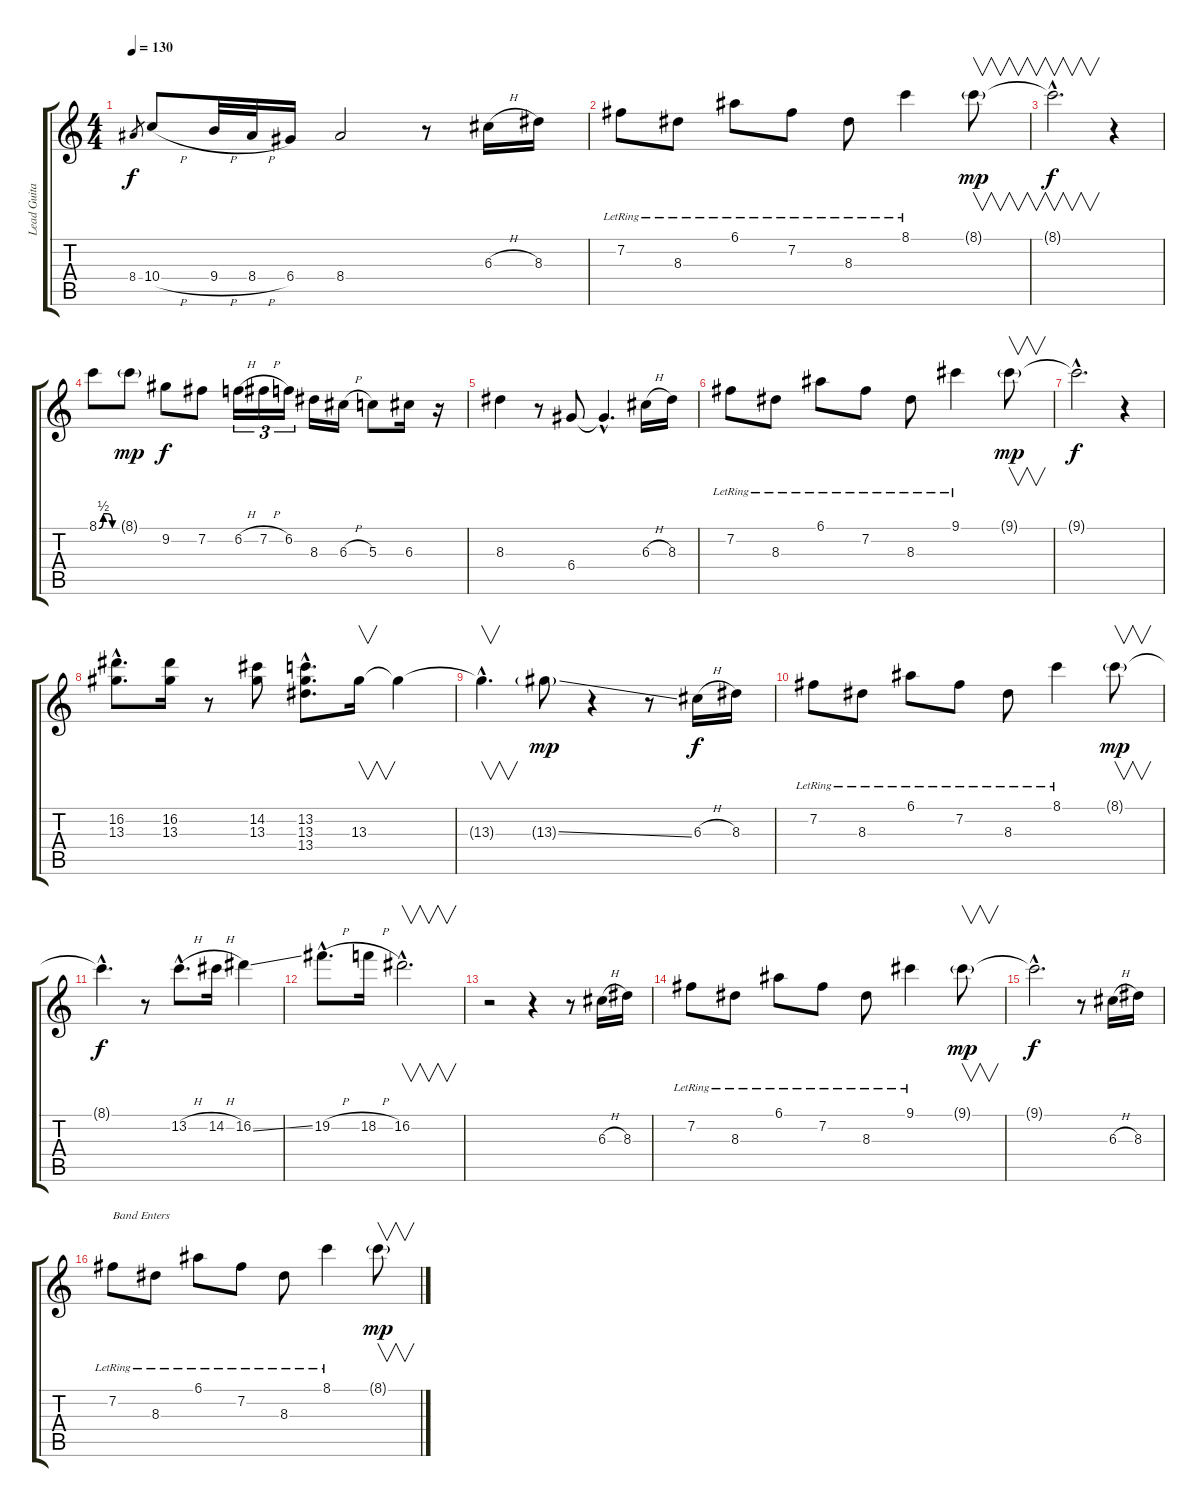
\track ("Lead Guitar" "Lead Guita") {instrument overdrivenguitar}
\staff {score tabs}
\tuning (E4 B3 G3 D3 A2 E2) {hide}
\ts (4 4)
\tempo 130
\clef g2
\ks c
8.4.8{gr dy f} 10.4{h}.8 9.4{h}.32 8.4{h}.32 6.4.16 8.4.2 r.8 6.3{h}.16 8.3.16 |
7.2{lr}.8 8.3{lr}.8 6.1{lr}.8 7.2{lr}.8 8.3{lr}.8 8.1{lr}.4 8.1{g}.8{v dy mp} |
8.1{hac t}.2{v d dy f} r.4 |
8.1{be (custom 0 0 15 2 30 2 45 0 60 0)}.8 8.1{g}.8{dy mp} 9.2.8{dy f} 7.2.8 6.2{h}.16{tu (3 2)} 7.2{h}.16{tu (3 2)} 6.2.16{tu (3 2)} 8.3.16 6.3{h}.16 5.3.8 6.3.16 r.16 |
8.3.4 r.8 6.4.8 6.4{hac t}.4{d} 6.3{h}.16 8.3.16 |
7.2{lr}.8 8.3{lr}.8 6.1{lr}.8 7.2{lr}.8 8.3{lr}.8 9.1{lr}.4 9.1{g}.8{v dy mp} |
9.1{hac t}.2{d dy f} r.4 |
(16.2{hac} 13.3{hac}).8{d} (16.2 13.3).16 r.8 (14.2 13.3).8 (13.2{hac} 13.3{hac} 13.4{hac}).8{d} 13.3.16{v} 13.3{t}.4 |
13.3{hac t}.4{v d} 13.3{ss g}.8{dy mp} r.4 r.8 6.3{h}.16{dy f} 8.3.16 |
7.2{lr}.8 8.3{lr}.8 6.1{lr}.8 7.2{lr}.8 8.3{lr}.8 8.1{lr}.4 8.1{g}.8{v dy mp} |
8.1{hac t}.4{d dy f} r.8 13.2{h hac}.8{d} 14.2{h}.16 16.2{ss}.4 |
19.2{h hac}.8{d} 18.2{h}.16 16.2{hac}.2{v d} |
r.2 r.4 r.8 6.3{h}.16 8.3.16 |
7.2{lr}.8 8.3{lr}.8 6.1{lr}.8 7.2{lr}.8 8.3{lr}.8 9.1{lr}.4 9.1{g}.8{v dy mp} |
9.1{hac t}.2{d dy f} r.8 6.3{h}.16 8.3.16 |
7.2{lr}.8{txt "Band Enters"} 8.3{lr}.8 6.1{lr}.8 7.2{lr}.8 8.3{lr}.8 8.1{lr}.4 8.1{g}.8{v dy mp}
